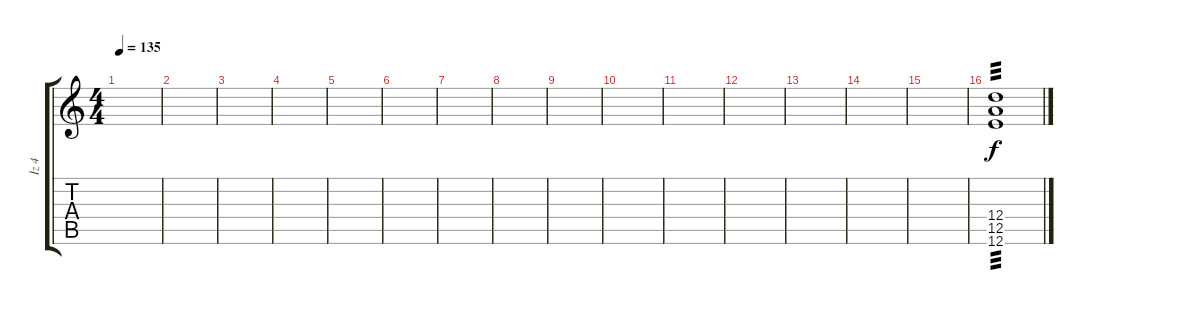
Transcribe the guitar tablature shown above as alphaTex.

\track ("İz 4" "İz 4") {instrument distortionguitar}
\staff {score tabs}
\tuning (E4 B3 G3 D3 A2 E2) {hide}
\ts (4 4)
\tempo 135
\clef g2
\ks c
|
|
|
|
|
|
|
|
|
|
|
|
|
|
|
(12.4 12.5 12.6).1{tp 3}
